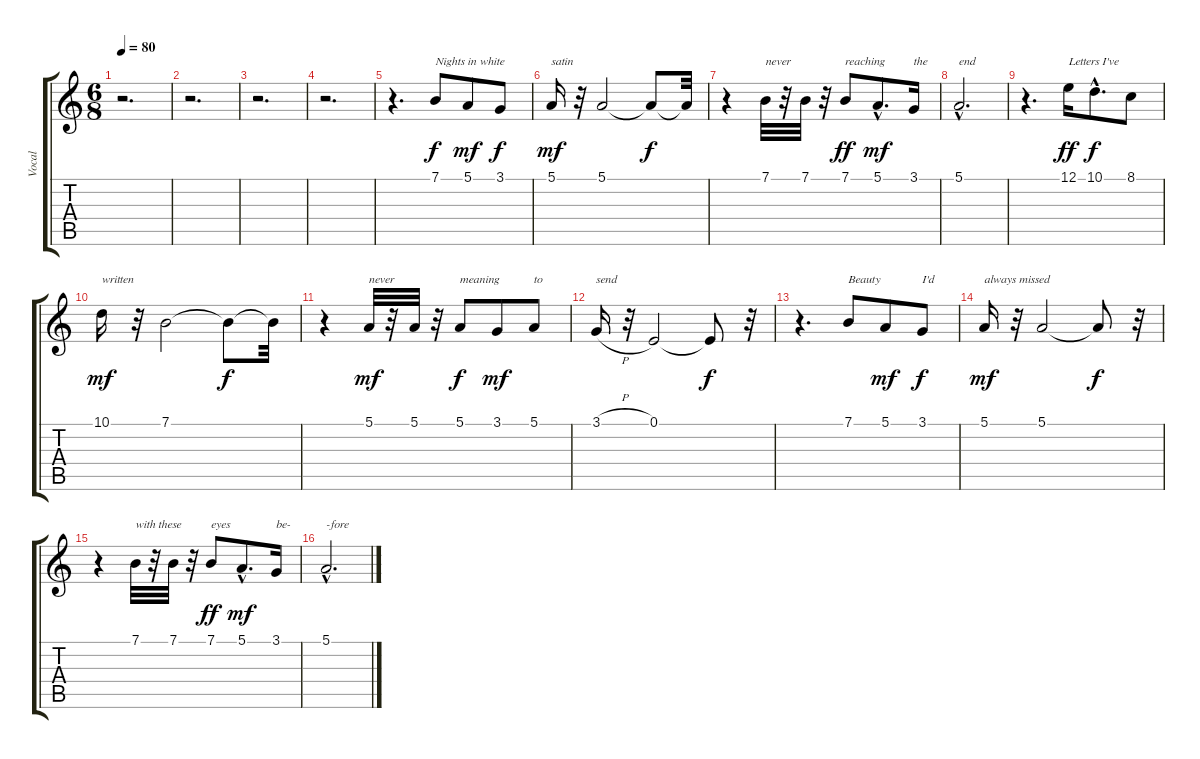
\track ("Vocal" "Vocal") {instrument trumpet}
\staff {score tabs}
\tuning (E4 B3 G3 D3 A2 E2) {hide}
\ts (6 8)
\tempo 80
\clef g2
\ks c
r.2{d dy f instrument trumpet} |
r.2{d} |
r.2{d} |
r.2{d} |
r.4{d} 7.1.8{txt "Nights in white"} 5.1.8{dy mf} 3.1.8{dy f} |
5.1.16{txt "satin" dy mf} r.32 5.1.2 5.1{t}.8{dy f} 5.1{t}.32 |
r.4 7.1.32{txt "never "} r.32 7.1.32 r.32 7.1.8{txt "reaching" dy ff} 5.1{hac}.8{d dy mf} 3.1.16{txt "the"} |
5.1{hac}.2{d txt "end"} |
r.4{d} 12.1.16{txt "Letters I've" dy ff} 10.1{hac}.8{d dy f} 8.1.8 |
10.1.16{txt "written" dy mf} r.32 7.1.2 7.1{t}.8{dy f} 7.1{t}.32 |
r.4 5.1.32{txt "never" dy mf} r.32 5.1.32 r.32 5.1.8{txt "meaning" dy f} 3.1.8{dy mf} 5.1.8{txt "to"} |
3.1{h}.16{txt "send"} r.32 0.1.2 0.1{t}.8{dy f} r.32 |
r.4{d} 7.1.8{txt "Beauty"} 5.1.8{dy mf} 3.1.8{txt "I'd" dy f} |
5.1.16{txt "always missed" dy mf} r.32 5.1.2 5.1{t}.8{dy f} r.32 |
r.4 7.1.32{txt "with these"} r.32 7.1.32 r.32 7.1.8{txt "eyes" dy ff} 5.1{hac}.8{d dy mf} 3.1.16{txt "be-"} |
5.1{hac}.2{d txt "-fore"}
